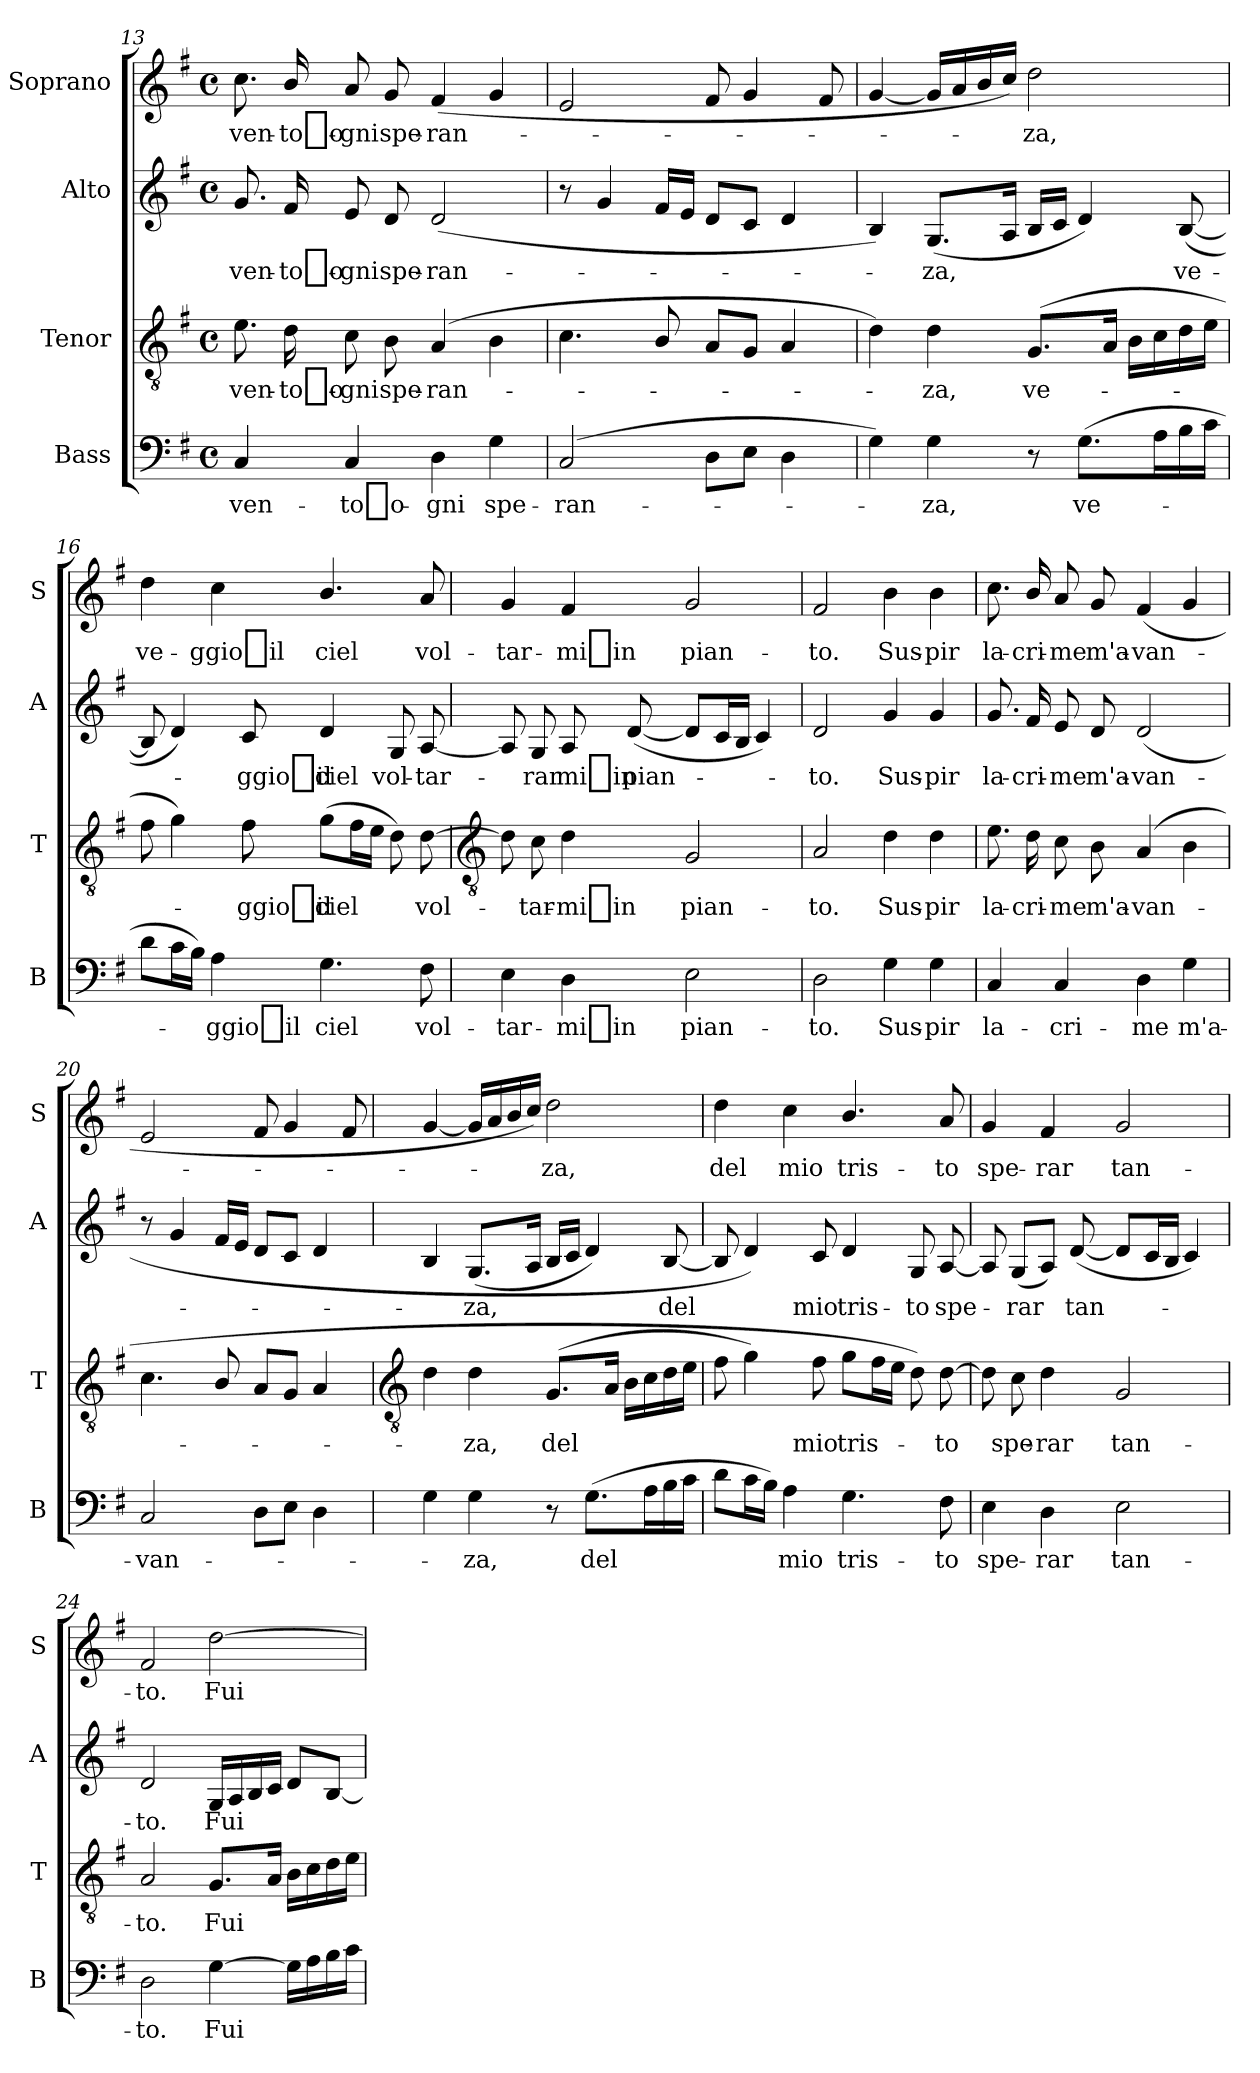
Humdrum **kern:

**kern	**text	**kern	**text	**kern	**text	**kern	**text
*part4	*part4	*part3	*part3	*part2	*part2	*part1	*part1
*staff4	*staff4	*staff3	*staff3	*staff2	*staff2	*staff1	*staff1
*I"Bass	*	*I"Tenor	*	*I"Alto	*	*I"Soprano	*
*I'B	*	*I'T	*	*I'A	*	*I'S	*
!!LO:LB:g=z
*clefF4	*	*clefGv2	*	*clefG2	*	*clefG2	*
*k[f#]	*	*k[f#]	*	*k[f#]	*	*k[f#]	*
*G:	*	*G:	*	*G:	*	*G:	*
*M4/4	*	*M4/4	*	*M4/4	*	*M4/4	*
*met(c)	*	*met(c)	*	*met(c)	*	*met(c)	*
=13	=13	=13	=13	=13	=13	=13	=13
!	!LO:LY:b	!	!LO:LY:b	!	!LO:LY:b	!	!LO:LY:b
4C	ven-	8.e	ven-	8.g	ven-	8.cc	ven-
!	!	!	!LO:LY:b	!	!LO:LY:b	!	!LO:LY:b
.	.	16d	-to_o-	16f#	-to_o-	16b/	-to_o-
!	!LO:LY:b	!	!LO:LY:b	!	!LO:LY:b	!	!LO:LY:b
4C	-to_o-	8c	-gni	8e	-gni	8a	-gni
!	!	!	!LO:LY:b	!	!LO:LY:b	!	!LO:LY:b
.	.	8B	spe-	8d	spe-	8g	spe-
!	!LO:LY:b	!	!LO:LY:b	!	!LO:LY:b	!	!LO:LY:b
4D	-gni	(>4A	-ran-	(<2d	-ran-	(<4f#	-ran-
!	!LO:LY:b	!	!	!	!	!	!
4G	spe-	4B	.	.	.	4g	.
=14	=14	=14	=14	=14	=14	=14	=14
!	!LO:LY:b	!	!	!	!	!	!
(>2C	-ran-	4.c	.	8r	.	2e	.
.	.	.	.	4g	.	.	.
.	.	8B/	.	16f#LL	.	.	.
.	.	.	.	16eJJ	.	.	.
8DL	.	8AL	.	8dL	.	8f#	.
8EJ	.	8GJ	.	8cJ	.	4g	.
4D	.	4A	.	4d	.	.	.
.	.	.	.	.	.	8f#	.
=15	=15	=15	=15	=15	=15	=15	=15
4G)	.	4d)	.	4B)	.	[4g	.
!	!LO:LY:b	!	!LO:LY:b	!	!LO:LY:b	!	!
4G	za,	4d	za,	(<8.GL	za,	16gLL]	.
.	.	.	.	.	.	16a	.
.	.	.	.	.	.	16b	.
.	.	.	.	16AJ	.	16ccJJ)	.
!	!	!	!LO:LY:b	!	!	!	!LO:LY:b
8r	.	(>8.GL	ve-	16BLL	.	2dd	za,
.	.	.	.	16cJJ	.	.	.
!	!LO:LY:b	!	!	!	!	!	!
(>8.GL	ve-	.	.	4d)	.	.	.
.	.	16AJ	.	.	.	.	.
.	.	16BLL	.	.	.	.	.
16AL	.	16c	.	.	.	.	.
!	!	!	!	!	!LO:LY:b	!	!
16B	.	16d	.	(<[8B	ve-	.	.
16cJJ	.	16eJJ	.	.	.	.	.
=16	=16	=16	=16	=16	=16	=16	=16
!	!	!	!	!	!	!	!LO:LY:b
8dL	.	8f#	.	8B]	.	4dd	ve-
16cL	.	4g)	.	4d)	.	.	.
16BJJ)	.	.	.	.	.	.	.
!	!LO:LY:b	!	!	!	!	!	!LO:LY:b
4A	ggio_il	.	.	.	.	4cc	-ggio_il
!	!	!	!LO:LY:b	!	!LO:LY:b	!	!
.	.	8f#	ggio_il	8c	ggio_il	.	.
!	!LO:LY:b	!	!LO:LY:b	!	!LO:LY:b	!	!LO:LY:b
4.G	ciel	(>8gL	ciel	4d	ciel	4.b/	ciel
.	.	16f#L	.	.	.	.	.
.	.	16eJJ	.	.	.	.	.
!	!	!	!	!	!LO:LY:b	!	!
.	.	8d)	.	8G	vol-	.	.
!	!LO:LY:b	!	!LO:LY:b	!	!LO:LY:b	!	!LO:LY:b
8F#	vol-	[8d	vol-	[8A	-tar-	8a	vol-
!!LO:LB:g=z
=17	=17	=17	=17	=17	=17	=17	=17
*	*	*clefGv2	*	*	*	*	*
!	!LO:LY:b	!	!	!	!	!	!LO:LY:b
4E	-tar-	8d]	.	8A]	.	4g	-tar-
!	!	!	!LO:LY:b	!	!LO:LY:b	!	!
.	.	8c	tar-	8G	rar	.	.
!	!LO:LY:b	!	!LO:LY:b	!	!LO:LY:b	!	!LO:LY:b
4D	-mi_in	4d	-mi_in	8A	mi_in	4f#	-mi_in
!	!	!	!	!	!LO:LY:b	!	!
.	.	.	.	(<[8d	pian-	.	.
!	!LO:LY:b	!	!LO:LY:b	!	!	!	!LO:LY:b
2E	pian-	2G	pian-	8dL]	.	2g	pian-
.	.	.	.	16cL	.	.	.
.	.	.	.	16BJJ	.	.	.
.	.	.	.	4c)	.	.	.
=18	=18	=18	=18	=18	=18	=18	=18
!	!LO:LY:b	!	!LO:LY:b	!	!LO:LY:b	!	!LO:LY:b
2D	-to.	2A	-to.	2d	to.	2f#	-to.
!	!LO:LY:b	!	!LO:LY:b	!	!LO:LY:b	!	!LO:LY:b
4G	Sus-	4d	Sus-	4g	Sus-	4b	Sus-
!	!LO:LY:b	!	!LO:LY:b	!	!LO:LY:b	!	!LO:LY:b
4G	-pir	4d	-pir	4g	-pir	4b	-pir
=19	=19	=19	=19	=19	=19	=19	=19
!	!LO:LY:b	!	!LO:LY:b	!	!LO:LY:b	!	!LO:LY:b
4C	la-	8.e	la-	8.g	la-	8.cc	la-
!	!	!	!LO:LY:b	!	!LO:LY:b	!	!LO:LY:b
.	.	16d	-cri-	16f#	-cri-	16b/	-cri-
!	!LO:LY:b	!	!LO:LY:b	!	!LO:LY:b	!	!LO:LY:b
4C	-cri-	8c	-me	8e	-me	8a	-me
!	!	!	!LO:LY:b	!	!LO:LY:b	!	!LO:LY:b
.	.	8B	m'a-	8d	m'a-	8g	m'a-
!	!LO:LY:b	!	!LO:LY:b	!	!LO:LY:b	!	!LO:LY:b
4D	-me	(>4A	-van-	(<2d	-van-	(<4f#	-van-
!	!LO:LY:b	!	!	!	!	!	!
4G	m'a-	4B	.	.	.	4g	.
=20	=20	=20	=20	=20	=20	=20	=20
!	!LO:LY:b	!	!	!	!	!	!
2C	-van-	4.c	.	8r	.	2e	.
.	.	.	.	4g	.	.	.
.	.	8B/	.	16f#LL	.	.	.
.	.	.	.	16eJJ	.	.	.
8DL	.	8AL	.	8dL	.	8f#	.
8EJ	.	8GJ	.	8cJ	.	4g	.
4D	.	4A	.	4d	.	.	.
.	.	.	.	.	.	8f#	.
!!LO:LB:g=z
=21	=21	=21	=21	=21	=21	=21	=21
*	*	*clefGv2	*	*	*	*	*
4G	.	4d	.	4B	.	[4g	.
!	!LO:LY:b	!	!LO:LY:b	!	!LO:LY:b	!	!
4G	za,	4d	za,	(<8.GL	za,	16gLL]	.
.	.	.	.	.	.	16a	.
.	.	.	.	.	.	16b	.
.	.	.	.	16AJ	.	16ccJJ)	.
!	!	!	!LO:LY:b	!	!	!	!LO:LY:b
8r	.	(>8.GL	del	16BLL	.	2dd	za,
.	.	.	.	16cJJ	.	.	.
!	!LO:LY:b	!	!	!	!	!	!
(>8.GL	del	.	.	4d)	.	.	.
.	.	16AJ	.	.	.	.	.
.	.	16BLL	.	.	.	.	.
16AL	.	16c	.	.	.	.	.
!	!	!	!	!	!LO:LY:b	!	!
16B	.	16d	.	[8B	del	.	.
16cJJ	.	16eJJ	.	.	.	.	.
=22	=22	=22	=22	=22	=22	=22	=22
!	!	!	!	!	!	!	!LO:LY:b
8dL	.	8f#	.	8B]	.	4dd	del
16cL	.	4g)	.	4d)	.	.	.
16BJJ)	.	.	.	.	.	.	.
!	!LO:LY:b	!	!	!	!	!	!LO:LY:b
4A	mio	.	.	.	.	4cc	mio
!	!	!	!LO:LY:b	!	!LO:LY:b	!	!
.	.	8f#	mio	8c	mio	.	.
!	!LO:LY:b	!	!LO:LY:b	!	!LO:LY:b	!	!LO:LY:b
4.G	tris-	8gL	tris-	4d	tris-	4.b/	tris-
.	.	16f#L	.	.	.	.	.
.	.	16eJJ	.	.	.	.	.
!	!	!	!	!	!LO:LY:b	!	!
.	.	8d)	.	8G	-to	.	.
!	!LO:LY:b	!	!LO:LY:b	!	!LO:LY:b	!	!LO:LY:b
8F#	-to	[8d	to	[8A	spe-	8a	-to
=23	=23	=23	=23	=23	=23	=23	=23
!	!LO:LY:b	!	!	!	!	!	!LO:LY:b
4E	spe-	8d]	.	8A]	.	4g	spe-
!	!	!	!LO:LY:b	!	!LO:LY:b	!	!
.	.	8c	spe-	(<8GL	rar	.	.
!	!LO:LY:b	!	!LO:LY:b	!	!	!	!LO:LY:b
4D	-rar	4d	-rar	8AJ)	.	4f#	-rar
!	!	!	!	!	!LO:LY:b	!	!
.	.	.	.	(<[8d	tan-	.	.
!	!LO:LY:b	!	!LO:LY:b	!	!	!	!LO:LY:b
2E	tan-	2G	tan-	8dL]	.	2g	tan-
.	.	.	.	16cL	.	.	.
.	.	.	.	16BJJ	.	.	.
.	.	.	.	4c)	.	.	.
=24	=24	=24	=24	=24	=24	=24	=24
!	!LO:LY:b	!	!LO:LY:b	!	!LO:LY:b	!	!LO:LY:b
2D	-to.	2A	-to.	2d	to.	2f#	-to.
!	!LO:LY:b	!	!LO:LY:b	!	!LO:LY:b	!	!LO:LY:b
[4G	Fui	8.GL	Fui	16GLL	Fui	[2dd	Fui
.	.	.	.	16A	.	.	.
.	.	.	.	16B	.	.	.
.	.	16AJ	.	16cJJ	.	.	.
16GLL]	.	16BLL	.	8dL	.	.	.
16A	.	16c	.	.	.	.	.
16B	.	16d	.	[8BJ	.	.	.
16cJJ	.	16eJJ	.	.	.	.	.
=	=	=	=	=	=	=	=
*-	*-	*-	*-	*-	*-	*-	*-
